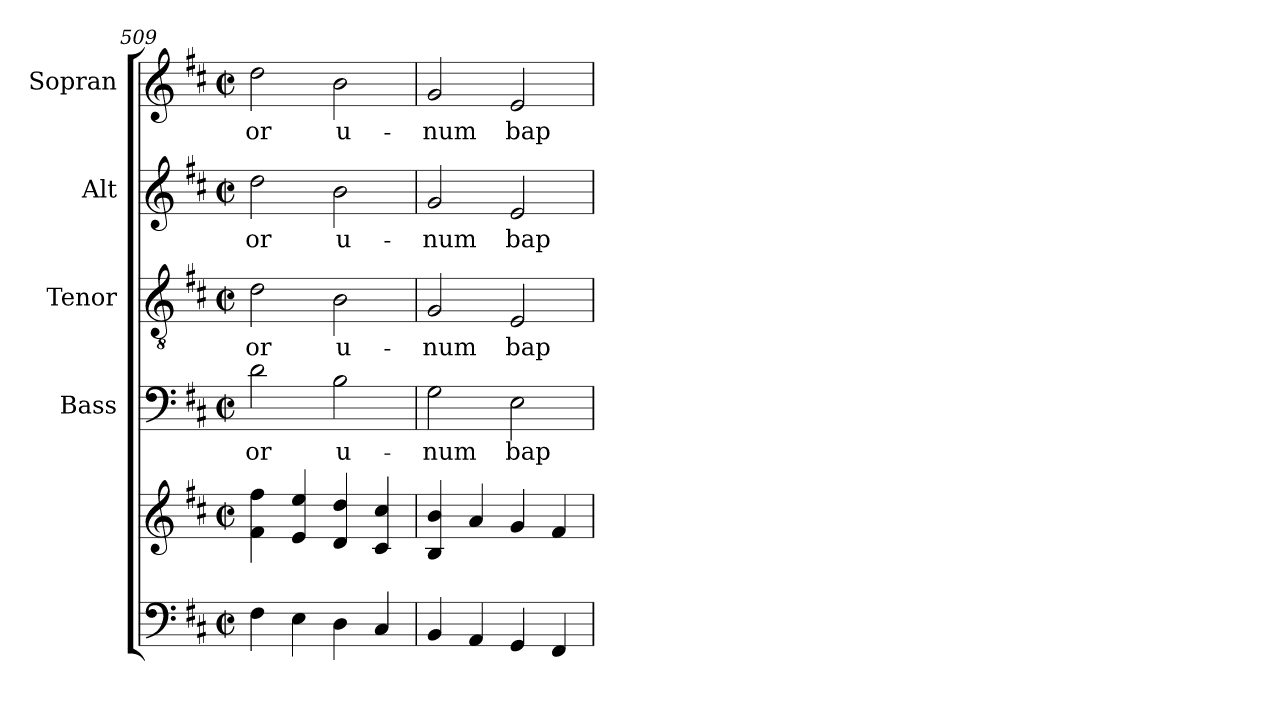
**kern	**kern	**kern	**text	**kern	**text	**kern	**text	**kern	**text
*part5	*part5	*part4	*part4	*part3	*part3	*part2	*part2	*part1	*part1
*staff6	*staff5	*staff4	*staff4	*staff3	*staff3	*staff2	*staff2	*staff1	*staff1
*	*	*I"Bass	*	*I"Tenor	*	*I"Alt	*	*I"Sopran	*
*	*	*I'B.	*	*I'T.	*	*I'A.	*	*I'S.	*
*clefF4	*clefG2	*clefF4	*	*clefGv2	*	*clefG2	*	*clefG2	*
*k[f#c#]	*k[f#c#]	*k[f#c#]	*	*k[f#c#]	*	*k[f#c#]	*	*k[f#c#]	*
*D:	*D:	*D:	*	*D:	*	*D:	*	*D:	*
*M2/2	*M2/2	*M2/2	*	*M2/2	*	*M2/2	*	*M2/2	*
*met(c|)	*met(c|)	*met(c|)	*	*met(c|)	*	*met(c|)	*	*met(c|)	*
=509	=509	=509	=509	=509	=509	=509	=509	=509	=509
!	!	!	!LO:LY:b	!	!LO:LY:b	!	!LO:LY:b	!	!LO:LY:b
4F#\	4f#\ 4ff#\	2d\	-or	2d\	-or	2dd\	-or	2dd\	-or
4E\	4e/ 4ee/	.	.	.	.	.	.	.	.
!	!	!	!LO:LY:b	!	!LO:LY:b	!	!LO:LY:b	!	!LO:LY:b
4D\	4d/ 4dd/	2B\	u-	2B\	u-	2b\	u-	2b\	u-
4C#/	4c#/ 4cc#/	.	.	.	.	.	.	.	.
=510	=510	=510	=510	=510	=510	=510	=510	=510	=510
!	!	!	!LO:LY:b	!	!LO:LY:b	!	!LO:LY:b	!	!LO:LY:b
4BB/	4B/ 4b/	2G\	-num	2G/	-num	2g/	-num	2g/	-num
4AA/	4a/	.	.	.	.	.	.	.	.
!	!	!	!LO:LY:b	!	!LO:LY:b	!	!LO:LY:b	!	!LO:LY:b
4GG/	4g/	2E\	bap-	2E/	bap-	2e/	bap-	2e/	bap-
4FF#/	4f#/	.	.	.	.	.	.	.	.
=	=	=	=	=	=	=	=	=	=
*-	*-	*-	*-	*-	*-	*-	*-	*-	*-
